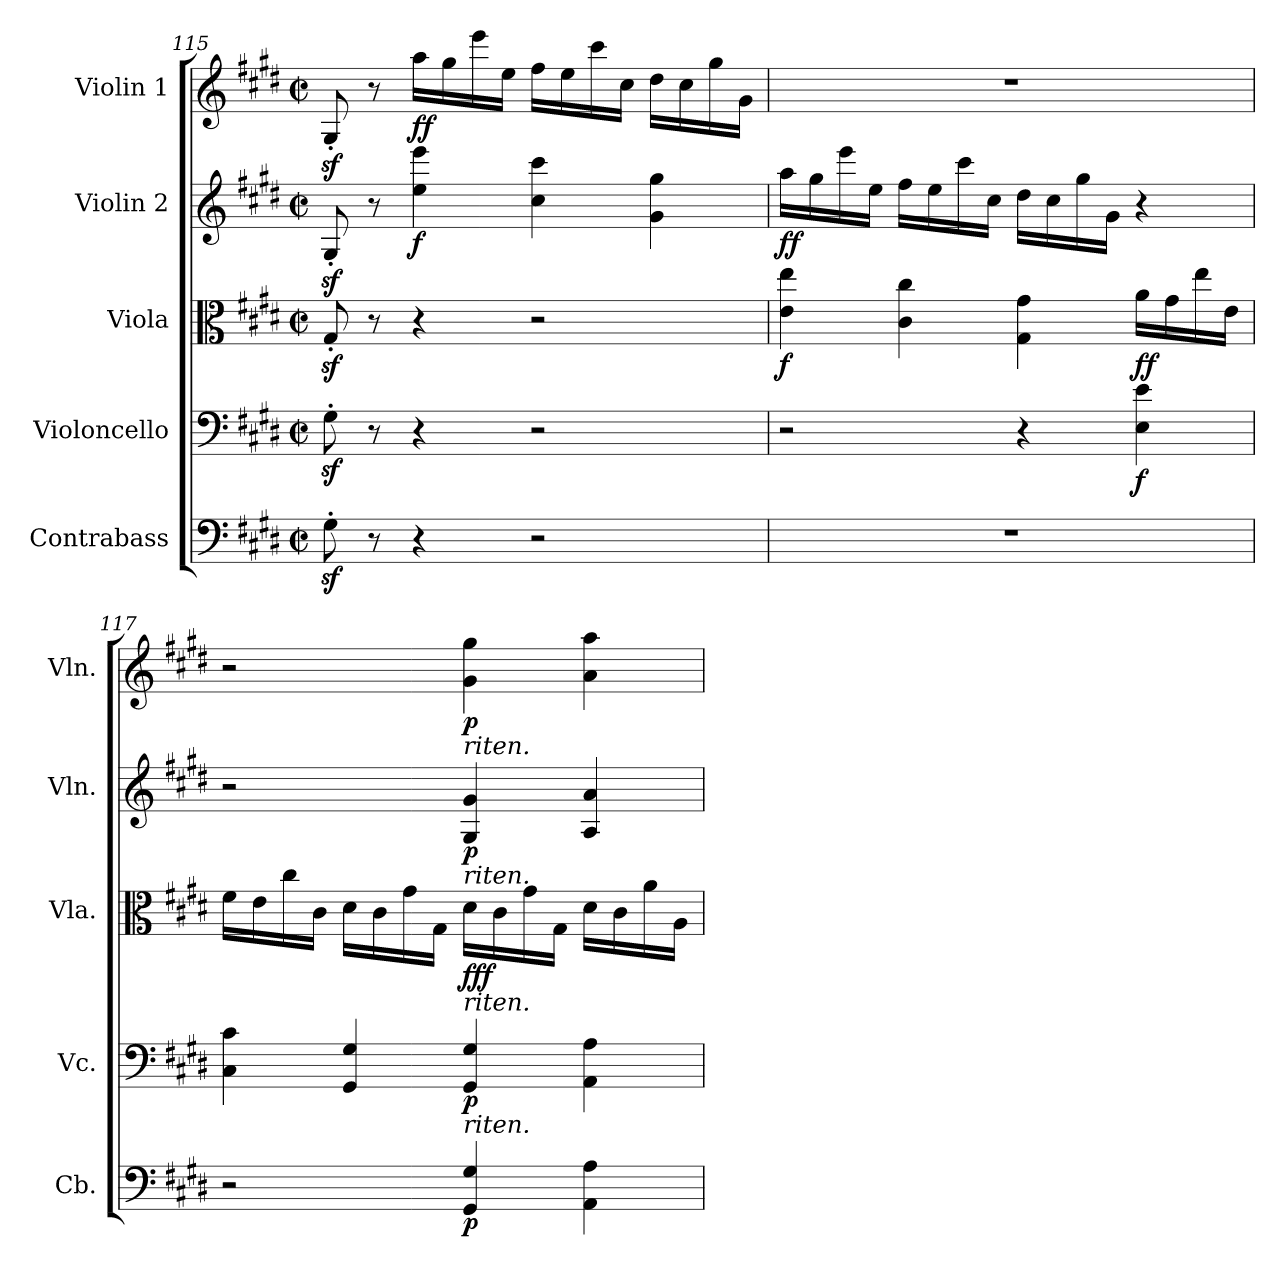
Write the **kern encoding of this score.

**kern	**dynam	**kern	**dynam	**kern	**dynam	**kern	**dynam	**kern	**dynam
*part5	*part5	*part4	*part4	*part3	*part3	*part2	*part2	*part1	*part1
*staff5	*staff5	*staff4	*staff4	*staff3	*staff3	*staff2	*staff2	*staff1	*staff1
*I"Contrabass	*	*I"Violoncello	*	*I"Viola	*	*I"Violin 2	*	*I"Violin 1	*
*I'Cb.	*	*I'Vc.	*	*I'Vla.	*	*I'Vln.	*	*I'Vln.	*
*clefF4	*	*clefF4	*	*clefC3	*	*clefG2	*	*clefG2	*
*ITrd7c12	*	*	*	*	*	*	*	*	*
*k[f#c#g#d#]	*	*k[f#c#g#d#]	*	*k[f#c#g#d#]	*	*k[f#c#g#d#]	*	*k[f#c#g#d#]	*
*M2/2	*	*M2/2	*	*M2/2	*	*M2/2	*	*M2/2	*
*met(c|)	*	*met(c|)	*	*met(c|)	*	*met(c|)	*	*met(c|)	*
=115	=115	=115	=115	=115	=115	=115	=115	=115	=115
8GG#z<'\	.	8G#z<'\	.	8G#z<'/	.	8G#z<'/	.	8G#z<'/	.
8r	.	8r	.	8r	.	8r	.	8r	.
*	*	*	*	*	*	*	*	*8va	*
!	!	!	!	!	!	!	!LO:DY:b	!	!LO:DY:b
4r	.	4r	.	4r	.	4ee\ 4eee\	f	16aaa\LL	ff
.	.	.	.	.	.	.	.	16ggg#\	.
.	.	.	.	.	.	.	.	16eeee\	.
.	.	.	.	.	.	.	.	16eee\JJ	.
2r	.	2r	.	2r	.	4cc#\ 4ccc#\	.	16fff#\LL	.
.	.	.	.	.	.	.	.	16eee\	.
.	.	.	.	.	.	.	.	16cccc#\	.
.	.	.	.	.	.	.	.	16ccc#\JJ	.
.	.	.	.	.	.	4g#\ 4gg#\	.	16ddd#\LL	.
.	.	.	.	.	.	.	.	16ccc#\	.
.	.	.	.	.	.	.	.	16ggg#\	.
.	.	.	.	.	.	.	.	16gg#\JJ	.
!!LO:LB:g=z
=116	=116	=116	=116	=116	=116	=116	=116	=116	=116
*	*	*	*	*	*	*	*	*X8va	*
!	!	!	!	!	!LO:DY:b	!	!LO:DY:b	!	!
1r	.	2r	.	4e\ 4ee\	f	16aa\LL	ff	1r	.
.	.	.	.	.	.	16gg#\	.	.	.
.	.	.	.	.	.	16eee\	.	.	.
.	.	.	.	.	.	16ee\JJ	.	.	.
.	.	.	.	4c#\ 4cc#\	.	16ff#\LL	.	.	.
.	.	.	.	.	.	16ee\	.	.	.
.	.	.	.	.	.	16ccc#\	.	.	.
.	.	.	.	.	.	16cc#\JJ	.	.	.
.	.	4r	.	4G#\ 4g#\	.	16dd#\LL	.	.	.
.	.	.	.	.	.	16cc#\	.	.	.
.	.	.	.	.	.	16gg#\	.	.	.
.	.	.	.	.	.	16g#\JJ	.	.	.
!	!	!	!LO:DY:b	!	!LO:DY:b	!	!	!	!
.	.	4E\ 4e\	f	16a\LL	ff	4r	.	.	.
.	.	.	.	16g#\	.	.	.	.	.
.	.	.	.	16ee\	.	.	.	.	.
.	.	.	.	16e\JJ	.	.	.	.	.
=117	=117	=117	=117	=117	=117	=117	=117	=117	=117
2r	.	4C#\ 4c#\	.	16f#\LL	.	2r	.	2r	.
.	.	.	.	16e\	.	.	.	.	.
.	.	.	.	16cc#\	.	.	.	.	.
.	.	.	.	16c#\JJ	.	.	.	.	.
.	.	4GG#/ 4G#/	.	16d#\LL	.	.	.	.	.
.	.	.	.	16c#\	.	.	.	.	.
.	.	.	.	16g#\	.	.	.	.	.
.	.	.	.	16G#\JJ	.	.	.	.	.
!	!	!	!	!	!	!LO:TX:a:i:t=riten.	!	!	!
!	!	!	!	!LO:TX:a:i:t=riten.	!	!	!	!	!
!	!	!LO:TX:a:i:t=riten.	!	!	!	!	!	!	!
!LO:TX:a:i:t=riten.	!	!	!	!	!	!	!	!	!
!	!LO:DY:b	!	!LO:DY:b	!	!LO:DY:b	!	!LO:DY:b	!	!LO:DY:b
4GGG#/ 4GG#/	p	4GG#/ 4G#/	p	16d#\LL	fff	4G#/ 4g#/	p	4g#\ 4gg#\	p
.	.	.	.	16c#\	.	.	.	.	.
.	.	.	.	16g#\	.	.	.	.	.
.	.	.	.	16G#\JJ	.	.	.	.	.
4AAA\ 4AA\	.	4AA\ 4A\	.	16d#\LL	.	4A/ 4a/	.	4a\ 4aa\	.
.	.	.	.	16c#\	.	.	.	.	.
.	.	.	.	16a\	.	.	.	.	.
.	.	.	.	16A\JJ	.	.	.	.	.
=	=	=	=	=	=	=	=	=	=
*-	*-	*-	*-	*-	*-	*-	*-	*-	*-
